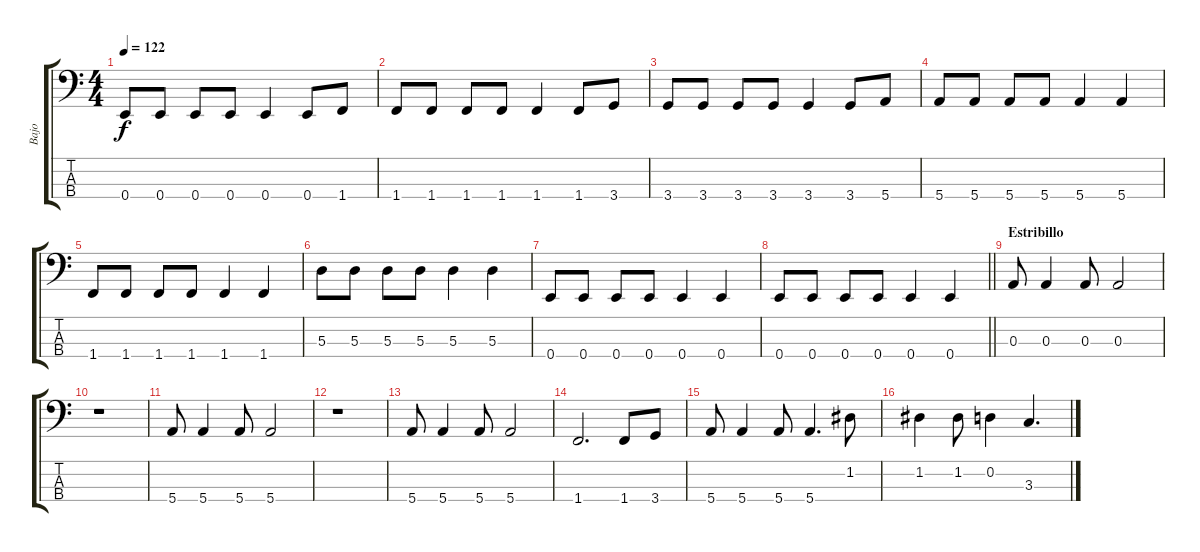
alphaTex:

\track ("Bajo" "Bajo") {instrument electricbasspick}
\staff {score tabs}
\tuning (G2 D2 A1 E1) {hide}
\ts (4 4)
\tempo 122
\clef f4
\ks c
0.4.8{dy f} 0.4.8 0.4.8 0.4.8 0.4.4 0.4.8 1.4.8 |
1.4.8 1.4.8 1.4.8 1.4.8 1.4.4 1.4.8 3.4.8 |
3.4.8 3.4.8 3.4.8 3.4.8 3.4.4 3.4.8 5.4.8 |
5.4.8 5.4.8 5.4.8 5.4.8 5.4.4 5.4.4 |
1.4.8 1.4.8 1.4.8 1.4.8 1.4.4 1.4.4 |
5.3.8 5.3.8 5.3.8 5.3.8 5.3.4 5.3.4 |
0.4.8 0.4.8 0.4.8 0.4.8 0.4.4 0.4.4 |
\barLineRight lightlight
0.4.8 0.4.8 0.4.8 0.4.8 0.4.4 0.4.4 |
\section ("" "Estribillo")
0.3.8 0.3.4 0.3.8 0.3.2 |
r.1 |
5.4.8 5.4.4 5.4.8 5.4.2 |
r.1 |
5.4.8 5.4.4 5.4.8 5.4.2 |
1.4.2{d} 1.4.8 3.4.8 |
5.4.8 5.4.4 5.4.8 5.4.4{d} 1.2.8 |
1.2.4 1.2.8 0.2.4 3.3.4{d}
